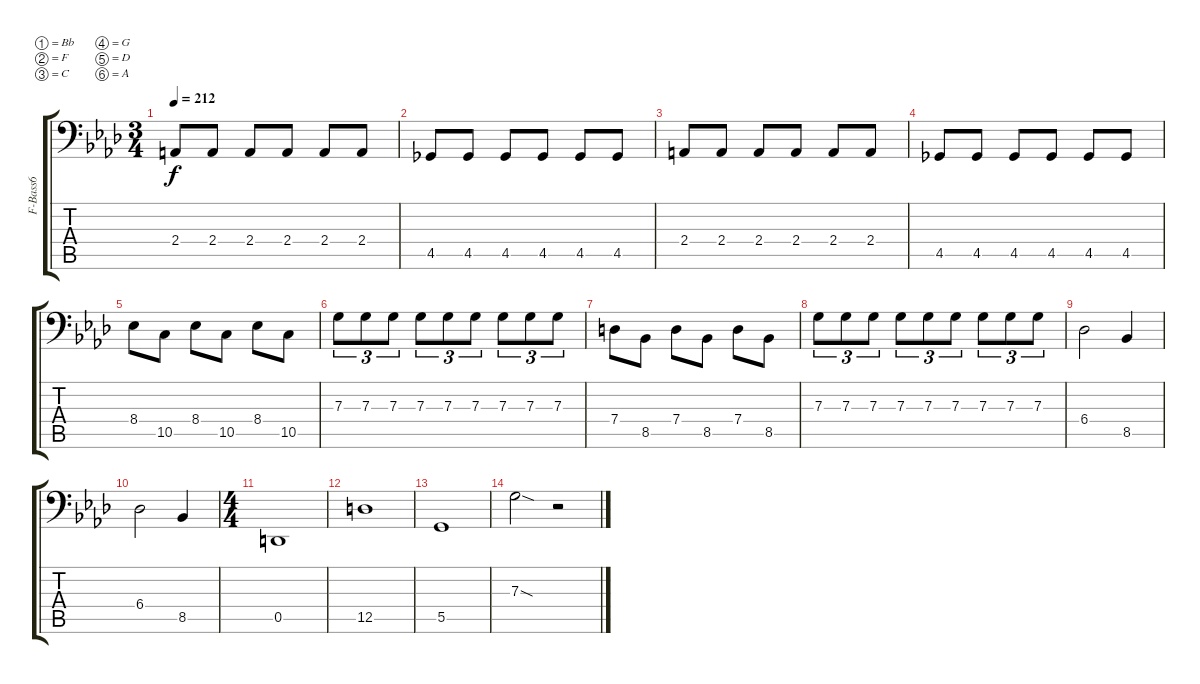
\bracketExtendMode groupsimilarinstruments
\otherSystemsTrackNameOrientation horizontal
\track ("Dominic Lapointe" "F-Bass6") {instrument fretlessbass}
\staff {score tabs}
\tuning (Bb2 F2 C2 G1 D1 A0)
\ts (3 4)
\tempo 212
\clef f4
\ks ab
2.4{acc forcenatural}.8{dy f beam Up} 2.4{acc forcenatural}.8{beam Up} 2.4{acc forcenatural}.8{beam Up} 2.4{acc forcenatural}.8{beam Up} 2.4{acc forcenatural}.8{beam Up} 2.4{acc forcenatural}.8{beam Up} |
4.5{acc b}.8{beam Up} 4.5{acc b}.8{beam Up} 4.5{acc b}.8{beam Up} 4.5{acc b}.8{beam Up} 4.5{acc b}.8{beam Up} 4.5{acc b}.8{beam Up} |
2.4{acc forcenatural}.8{beam Up} 2.4{acc forcenatural}.8{beam Up} 2.4{acc forcenatural}.8{beam Up} 2.4{acc forcenatural}.8{beam Up} 2.4{acc forcenatural}.8{beam Up} 2.4{acc forcenatural}.8{beam Up} |
4.5{acc b}.8{beam Up} 4.5{acc b}.8{beam Up} 4.5{acc b}.8{beam Up} 4.5{acc b}.8{beam Up} 4.5{acc b}.8{beam Up} 4.5{acc b}.8{beam Up} |
8.4{acc forcenatural}.8{beam Down} 10.5{acc forcenatural}.8{beam Down} 8.4{acc forcenatural}.8{beam Down} 10.5{acc forcenatural}.8{beam Down} 8.4{acc forcenatural}.8{beam Down} 10.5{acc forcenatural}.8{beam Down} |
7.3{acc forcenatural}.8{tu (3 2) beam Down} 7.3{acc forcenatural}.8{tu (3 2) beam Down} 7.3{acc forcenatural}.8{tu (3 2) beam Down} 7.3{acc forcenatural}.8{tu (3 2) beam Down} 7.3{acc forcenatural}.8{tu (3 2) beam Down} 7.3{acc forcenatural}.8{tu (3 2) beam Down} 7.3{acc forcenatural}.8{tu (3 2) beam Down} 7.3{acc forcenatural}.8{tu (3 2) beam Down} 7.3{acc forcenatural}.8{tu (3 2) beam Down} |
7.4{acc forcenatural}.8{beam Down} 8.5{acc forcenatural}.8{beam Down} 7.4{acc forcenatural}.8{beam Down} 8.5{acc forcenatural}.8{beam Down} 7.4{acc forcenatural}.8{beam Down} 8.5{acc forcenatural}.8{beam Down} |
7.3{acc forcenatural}.8{tu (3 2) beam Down} 7.3{acc forcenatural}.8{tu (3 2) beam Down} 7.3{acc forcenatural}.8{tu (3 2) beam Down} 7.3{acc forcenatural}.8{tu (3 2) beam Down} 7.3{acc forcenatural}.8{tu (3 2) beam Down} 7.3{acc forcenatural}.8{tu (3 2) beam Down} 7.3{acc forcenatural}.8{tu (3 2) beam Down} 7.3{acc forcenatural}.8{tu (3 2) beam Down} 7.3{acc forcenatural}.8{tu (3 2) beam Down} |
6.4{acc b}.2{beam Down} 8.5{acc forcenatural}.4{beam Up} |
6.4{acc b}.2{beam Down} 8.5{acc forcenatural}.4{beam Up} |
\ts (4 4)
\beaming (8 2 2 2 2)
0.5{acc forcenatural}.1{beam Up} |
12.5{acc forcenatural}.1{beam Down} |
5.5{acc forcenatural}.1{beam Up} |
7.3{sod acc forcenatural}.2{beam Down} r.2{beam Down}
